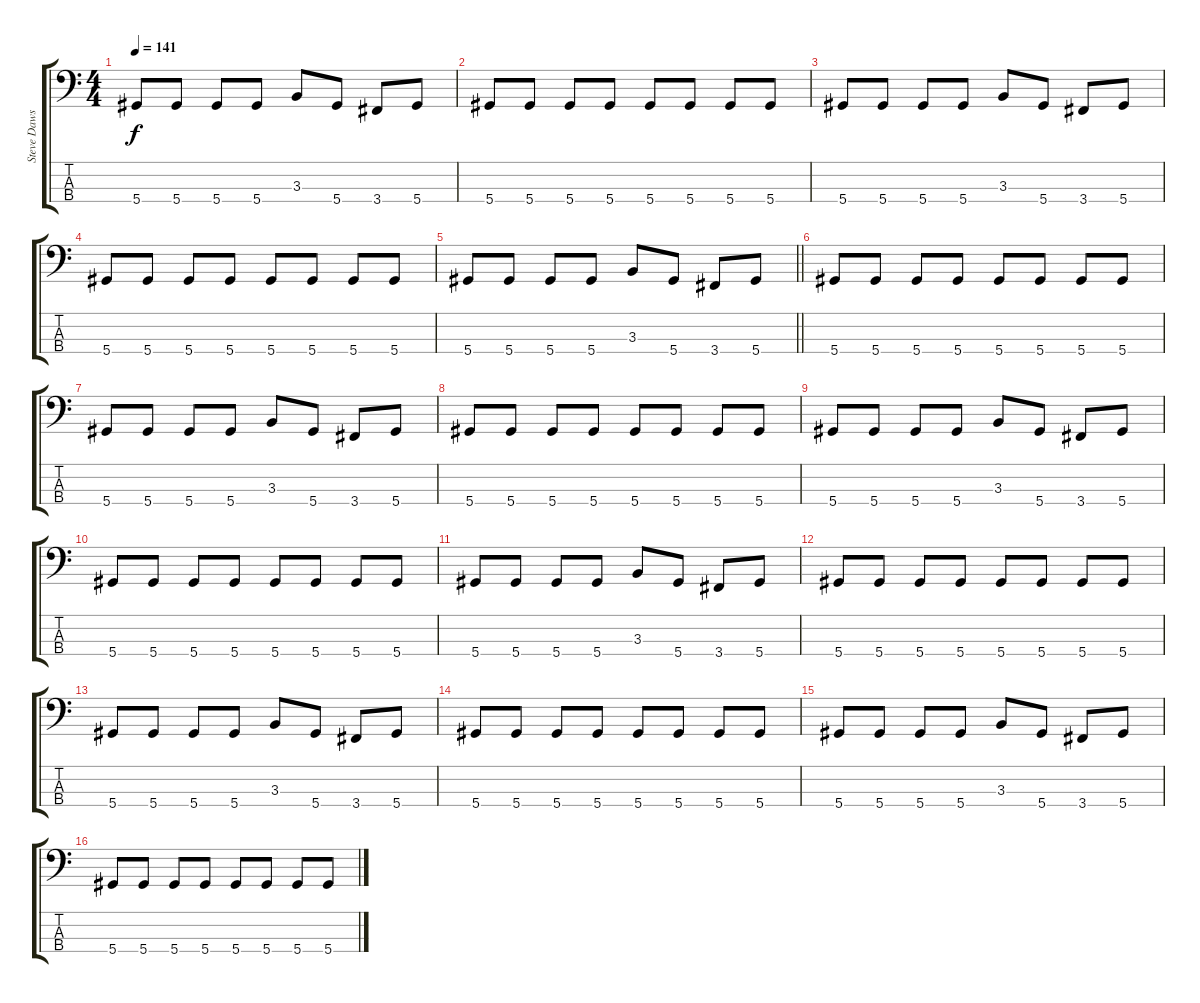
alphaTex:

\track ("Steve Dawson" "Steve Daws") {instrument electricbassfinger}
\staff {score tabs}
\tuning (Gb2 Db2 Ab1 Eb1) {hide}
\ts (4 4)
\tempo 141
\clef f4
\ks c
5.4.8{dy f} 5.4.8 5.4.8 5.4.8 3.3.8 5.4.8 3.4.8 5.4.8 |
5.4.8 5.4.8 5.4.8 5.4.8 5.4.8 5.4.8 5.4.8 5.4.8 |
5.4.8 5.4.8 5.4.8 5.4.8 3.3.8 5.4.8 3.4.8 5.4.8 |
5.4.8 5.4.8 5.4.8 5.4.8 5.4.8 5.4.8 5.4.8 5.4.8 |
\barLineRight lightlight
5.4.8 5.4.8 5.4.8 5.4.8 3.3.8 5.4.8 3.4.8 5.4.8 |
5.4.8{volume 11} 5.4.8 5.4.8 5.4.8 5.4.8 5.4.8 5.4.8 5.4.8 |
5.4.8 5.4.8 5.4.8 5.4.8 3.3.8 5.4.8 3.4.8 5.4.8 |
5.4.8 5.4.8 5.4.8 5.4.8 5.4.8 5.4.8 5.4.8 5.4.8 |
5.4.8 5.4.8 5.4.8 5.4.8 3.3.8 5.4.8 3.4.8 5.4.8 |
5.4.8{volume 6} 5.4.8 5.4.8 5.4.8 5.4.8 5.4.8 5.4.8 5.4.8 |
5.4.8 5.4.8 5.4.8 5.4.8 3.3.8 5.4.8 3.4.8 5.4.8 |
5.4.8 5.4.8 5.4.8 5.4.8 5.4.8 5.4.8 5.4.8 5.4.8 |
5.4.8 5.4.8 5.4.8 5.4.8 3.3.8 5.4.8 3.4.8 5.4.8 |
5.4.8{volume 0} 5.4.8 5.4.8 5.4.8 5.4.8 5.4.8 5.4.8 5.4.8 |
5.4.8 5.4.8 5.4.8 5.4.8 3.3.8 5.4.8 3.4.8 5.4.8 |
5.4.8 5.4.8 5.4.8 5.4.8 5.4.8 5.4.8 5.4.8 5.4.8
